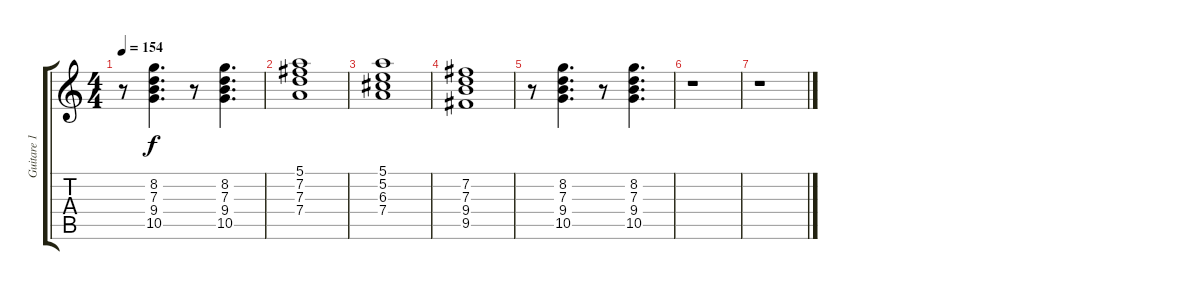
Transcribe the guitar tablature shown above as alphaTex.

\track ("Guitare 1" "Guitare 1") {instrument electricguitarmuted}
\staff {score tabs}
\tuning (E4 B3 G3 D3 A2 E2) {hide}
\ts (4 4)
\tempo 154
\clef g2
\ks c
r.8{dy f} (8.2 7.3 9.4 10.5).4{d} r.8 (8.2 7.3 9.4 10.5).4{d} |
(5.1 7.2 7.3 7.4).1 |
(5.1 5.2 6.3 7.4).1 |
(7.2 7.3 9.4 9.5).1 |
r.8 (8.2 7.3 9.4 10.5).4{d} r.8 (8.2 7.3 9.4 10.5).4{d} |
r.1 |
r.1
